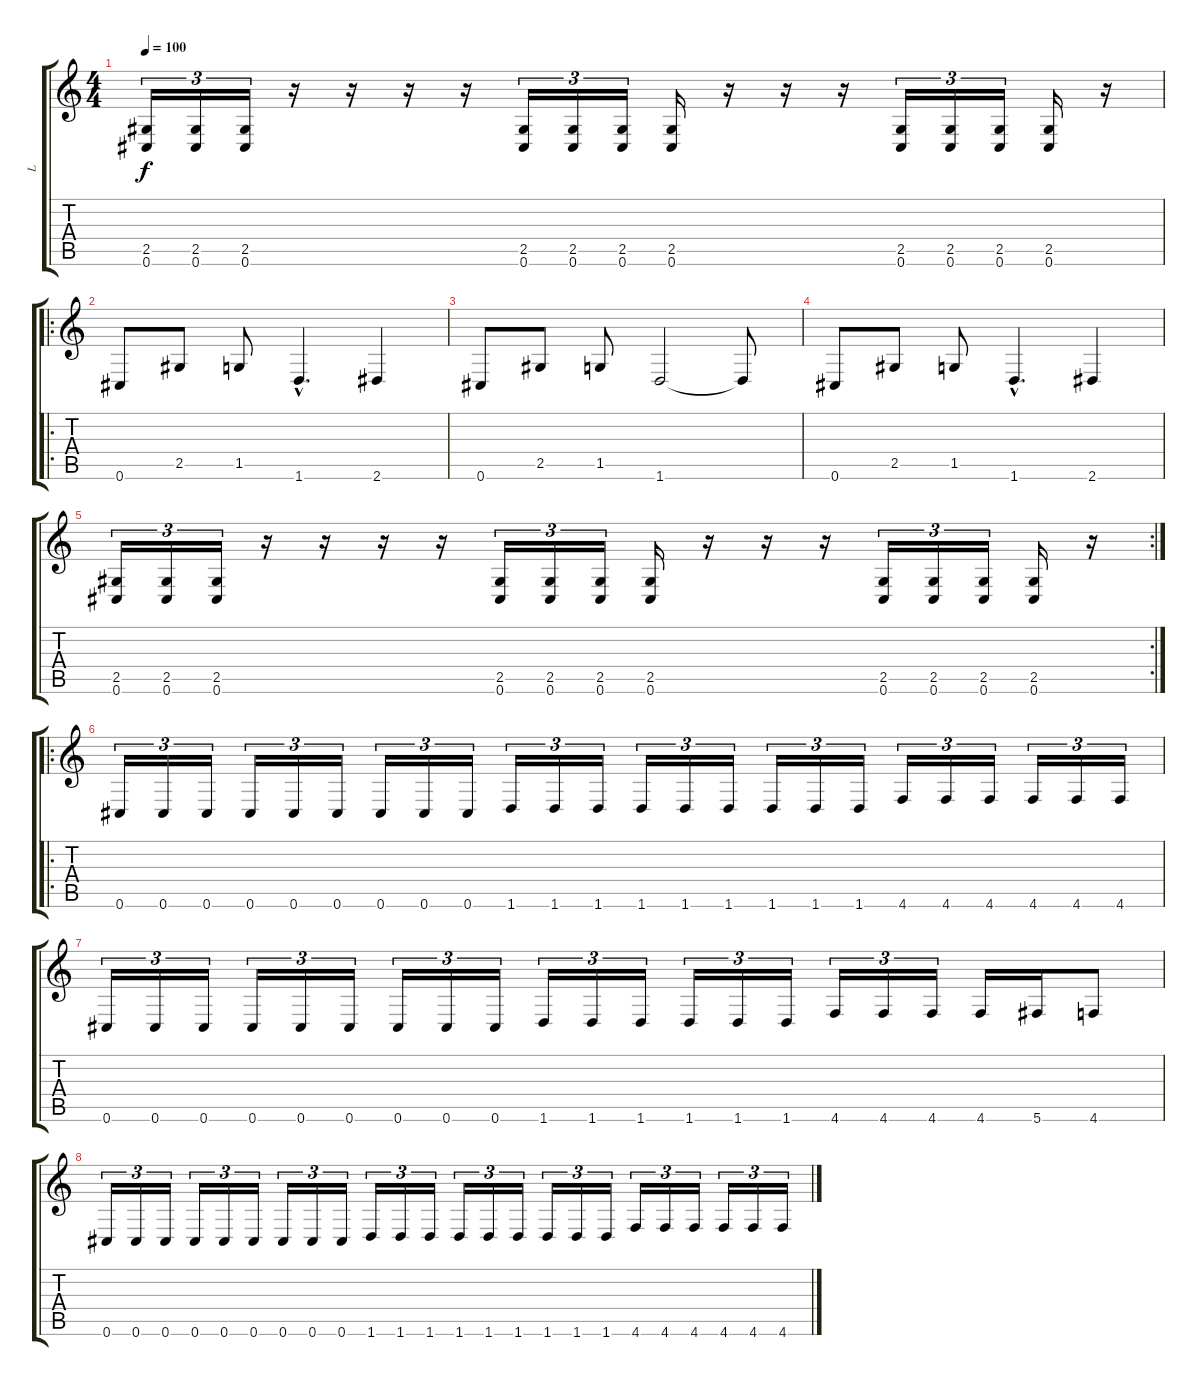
\track ("L" "L") {instrument distortionguitar}
\staff {score tabs}
\tuning (Db4 Ab3 E3 B2 Gb2 Db2) {hide}
\ts (4 4)
\tempo 100
\clef g2
\ks c
(2.5 0.6).16{tu (3 2) dy f} (2.5 0.6).16{tu (3 2)} (2.5 0.6).16{tu (3 2)} r.16 r.16 r.16 r.16 (2.5 0.6).16{tu (3 2)} (2.5 0.6).16{tu (3 2)} (2.5 0.6).16{tu (3 2)} (2.5 0.6).16 r.16 r.16 r.16 (2.5 0.6).16{tu (3 2)} (2.5 0.6).16{tu (3 2)} (2.5 0.6).16{tu (3 2)} (2.5 0.6).16 r.16 |
\ro
0.6.8 2.5.8 1.5.8 1.6{hac}.4{d} 2.6.4 |
0.6.8 2.5.8 1.5.8 1.6.2 1.6{t}.8 |
0.6.8 2.5.8 1.5.8 1.6{hac}.4{d} 2.6.4 |
\rc 2
(2.5 0.6).16{tu (3 2)} (2.5 0.6).16{tu (3 2)} (2.5 0.6).16{tu (3 2)} r.16 r.16 r.16 r.16 (2.5 0.6).16{tu (3 2)} (2.5 0.6).16{tu (3 2)} (2.5 0.6).16{tu (3 2)} (2.5 0.6).16 r.16 r.16 r.16 (2.5 0.6).16{tu (3 2)} (2.5 0.6).16{tu (3 2)} (2.5 0.6).16{tu (3 2)} (2.5 0.6).16 r.16 |
\ro
0.6.16{tu (3 2)} 0.6.16{tu (3 2)} 0.6.16{tu (3 2)} 0.6.16{tu (3 2)} 0.6.16{tu (3 2)} 0.6.16{tu (3 2)} 0.6.16{tu (3 2)} 0.6.16{tu (3 2)} 0.6.16{tu (3 2)} 1.6.16{tu (3 2)} 1.6.16{tu (3 2)} 1.6.16{tu (3 2)} 1.6.16{tu (3 2)} 1.6.16{tu (3 2)} 1.6.16{tu (3 2)} 1.6.16{tu (3 2)} 1.6.16{tu (3 2)} 1.6.16{tu (3 2)} 4.6.16{tu (3 2)} 4.6.16{tu (3 2)} 4.6.16{tu (3 2)} 4.6.16{tu (3 2)} 4.6.16{tu (3 2)} 4.6.16{tu (3 2)} |
0.6.16{tu (3 2)} 0.6.16{tu (3 2)} 0.6.16{tu (3 2)} 0.6.16{tu (3 2)} 0.6.16{tu (3 2)} 0.6.16{tu (3 2)} 0.6.16{tu (3 2)} 0.6.16{tu (3 2)} 0.6.16{tu (3 2)} 1.6.16{tu (3 2)} 1.6.16{tu (3 2)} 1.6.16{tu (3 2)} 1.6.16{tu (3 2)} 1.6.16{tu (3 2)} 1.6.16{tu (3 2)} 4.6.16{tu (3 2)} 4.6.16{tu (3 2)} 4.6.16{tu (3 2)} 4.6.16 5.6.16 4.6.8 |
0.6.16{tu (3 2)} 0.6.16{tu (3 2)} 0.6.16{tu (3 2)} 0.6.16{tu (3 2)} 0.6.16{tu (3 2)} 0.6.16{tu (3 2)} 0.6.16{tu (3 2)} 0.6.16{tu (3 2)} 0.6.16{tu (3 2)} 1.6.16{tu (3 2)} 1.6.16{tu (3 2)} 1.6.16{tu (3 2)} 1.6.16{tu (3 2)} 1.6.16{tu (3 2)} 1.6.16{tu (3 2)} 1.6.16{tu (3 2)} 1.6.16{tu (3 2)} 1.6.16{tu (3 2)} 4.6.16{tu (3 2)} 4.6.16{tu (3 2)} 4.6.16{tu (3 2)} 4.6.16{tu (3 2)} 4.6.16{tu (3 2)} 4.6.16{tu (3 2)}
